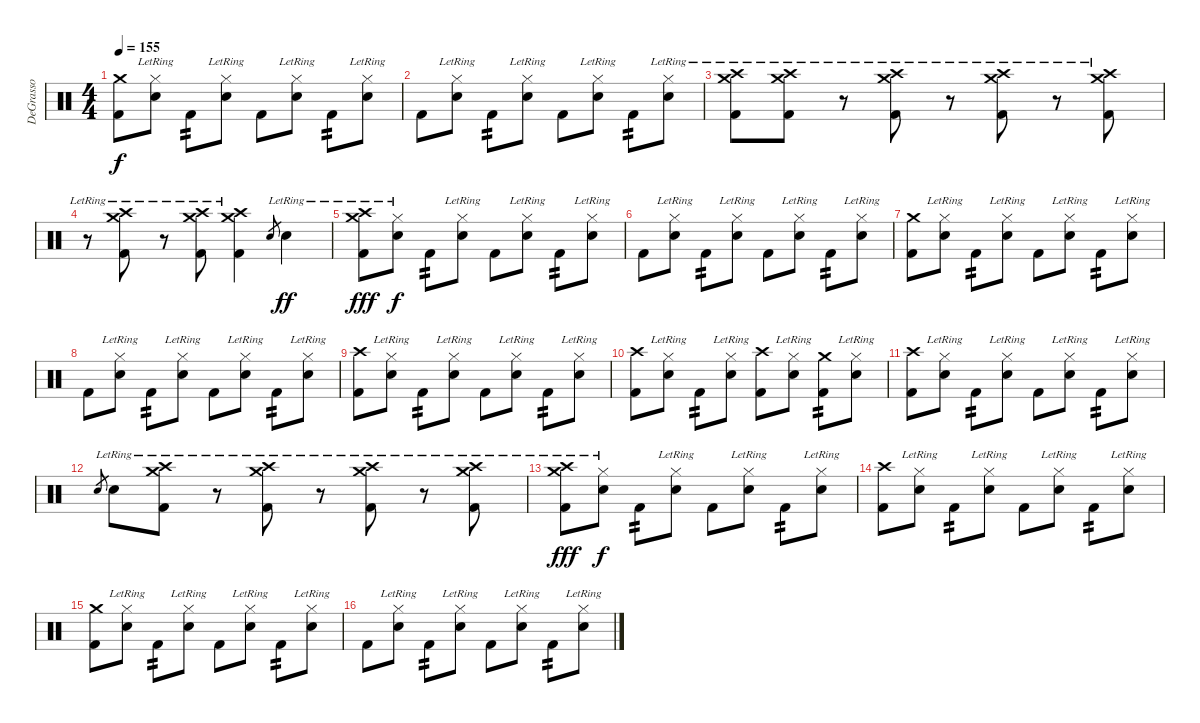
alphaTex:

\track ("DeGrasso" "DeGrasso") {instrument percussion}
\staff {score}
\articulation defaults
\ts (4 4)
\tempo 155
\clef neutral
\ks c
("Crash medium (hit)" "Kick (hit) 2").8{dy f} ("Hi-Hat (closed)"{lr} "Electric Snare (hit)"{lr}).8 "Kick (hit) 2".8{tp 2} ("Hi-Hat (closed)"{lr} "Electric Snare (hit)"{lr}).8 "Kick (hit) 2".8 ("Hi-Hat (closed)"{lr} "Electric Snare (hit)"{lr}).8 "Kick (hit) 2".8{tp 2} ("Hi-Hat (closed)"{lr} "Electric Snare (hit)"{lr}).8 |
"Kick (hit) 2".8 ("Hi-Hat (closed)"{lr} "Electric Snare (hit)"{lr}).8 "Kick (hit) 2".8{tp 2} ("Hi-Hat (closed)"{lr} "Electric Snare (hit)"{lr}).8 "Kick (hit) 2".8 ("Hi-Hat (closed)"{lr} "Electric Snare (hit)"{lr}).8 "Kick (hit) 2".8{tp 2} ("Hi-Hat (closed)"{lr} "Electric Snare (hit)"{lr}).8 |
("Crash high (hit)"{lr} "Crash medium (hit)"{lr} "Kick (hit) 2"{lr}).8 ("Crash high (hit)"{lr} "Crash medium (hit)"{lr} "Kick (hit) 2"{lr}).8 r.8 ("Crash high (hit)"{lr} "Crash medium (hit)"{lr} "Kick (hit) 2"{lr}).8 r.8 ("Crash high (hit)"{lr} "Crash medium (hit)"{lr} "Kick (hit) 2"{lr}).8 r.8 ("Crash high (hit)"{lr} "Crash medium (hit)"{lr} "Kick (hit) 2"{lr}).8 |
r.8 ("Crash high (hit)"{lr} "Crash medium (hit)"{lr} "Kick (hit) 2"{lr}).8 r.8 ("Crash high (hit)"{lr} "Crash medium (hit)"{lr} "Kick (hit) 2"{lr}).8 ("Crash high (hit)"{lr} "Crash medium (hit)"{lr} "Kick (hit) 2"{lr}).4 "Electric Snare (hit)".8{gr} "Electric Snare (hit)"{lr}.4{dy ff} |
("Crash high (hit)"{lr} "Crash medium (hit)"{lr} "Kick (hit) 2").8{dy fff} ("Hi-Hat (closed)"{lr} "Electric Snare (hit)"{lr}).8{dy f} "Kick (hit) 2".8{tp 2} ("Hi-Hat (closed)"{lr} "Electric Snare (hit)"{lr}).8 "Kick (hit) 2".8 ("Hi-Hat (closed)"{lr} "Electric Snare (hit)"{lr}).8 "Kick (hit) 2".8{tp 2} ("Hi-Hat (closed)"{lr} "Electric Snare (hit)"{lr}).8 |
"Kick (hit) 2".8 ("Hi-Hat (closed)"{lr} "Electric Snare (hit)"{lr}).8 "Kick (hit) 2".8{tp 2} ("Hi-Hat (closed)"{lr} "Electric Snare (hit)"{lr}).8 "Kick (hit) 2".8 ("Hi-Hat (closed)"{lr} "Electric Snare (hit)"{lr}).8 "Kick (hit) 2".8{tp 2} ("Hi-Hat (closed)"{lr} "Electric Snare (hit)"{lr}).8 |
("Crash medium (hit)" "Kick (hit) 2").8 ("Hi-Hat (closed)"{lr} "Electric Snare (hit)"{lr}).8 "Kick (hit) 2".8{tp 2} ("Hi-Hat (closed)"{lr} "Electric Snare (hit)"{lr}).8 "Kick (hit) 2".8 ("Hi-Hat (closed)"{lr} "Electric Snare (hit)"{lr}).8 "Kick (hit) 2".8{tp 2} ("Hi-Hat (closed)"{lr} "Electric Snare (hit)"{lr}).8 |
"Kick (hit) 2".8 ("Hi-Hat (closed)"{lr} "Electric Snare (hit)"{lr}).8 "Kick (hit) 2".8{tp 2} ("Hi-Hat (closed)"{lr} "Electric Snare (hit)"{lr}).8 "Kick (hit) 2".8 ("Hi-Hat (closed)"{lr} "Electric Snare (hit)"{lr}).8 "Kick (hit) 2".8{tp 2} ("Hi-Hat (closed)"{lr} "Electric Snare (hit)"{lr}).8 |
("Crash high (hit)" "Kick (hit) 2").8 ("Hi-Hat (closed)"{lr} "Electric Snare (hit)"{lr}).8 "Kick (hit) 2".8{tp 2} ("Hi-Hat (closed)"{lr} "Electric Snare (hit)"{lr}).8 "Kick (hit) 2".8 ("Hi-Hat (closed)"{lr} "Electric Snare (hit)"{lr}).8 "Kick (hit) 2".8{tp 2} ("Hi-Hat (closed)"{lr} "Electric Snare (hit)"{lr}).8 |
("Crash high (hit)" "Kick (hit) 2").8 ("Hi-Hat (closed)"{lr} "Electric Snare (hit)"{lr}).8 "Kick (hit) 2".8{tp 2} ("Hi-Hat (closed)"{lr} "Electric Snare (hit)"{lr}).8 ("Crash high (hit)" "Kick (hit) 2").8 ("Hi-Hat (closed)"{lr} "Electric Snare (hit)"{lr}).8 ("Crash medium (hit)" "Kick (hit) 2").8{tp 2} ("Hi-Hat (closed)"{lr} "Electric Snare (hit)"{lr}).8 |
("Crash high (hit)" "Kick (hit) 2").8 ("Hi-Hat (closed)"{lr} "Electric Snare (hit)"{lr}).8 "Kick (hit) 2".8{tp 2} ("Hi-Hat (closed)"{lr} "Electric Snare (hit)"{lr}).8 "Kick (hit) 2".8 ("Hi-Hat (closed)"{lr} "Electric Snare (hit)"{lr}).8 "Kick (hit) 2".8{tp 2} ("Hi-Hat (closed)"{lr} "Electric Snare (hit)"{lr}).8 |
"Electric Snare (hit)".8{gr} "Electric Snare (hit)"{lr}.8 ("Crash medium (hit)"{lr} "Crash high (hit)"{lr} "Kick (hit) 2"{lr}).8 r.8 ("Crash medium (hit)"{lr} "Crash high (hit)"{lr} "Kick (hit) 2"{lr}).8 r.8 ("Crash medium (hit)"{lr} "Crash high (hit)"{lr} "Kick (hit) 2"{lr}).8 r.8 ("Crash medium (hit)"{lr} "Crash high (hit)"{lr} "Kick (hit) 2"{lr}).8 |
("Crash high (hit)"{lr} "Crash medium (hit)"{lr} "Kick (hit) 2").8{dy fff} ("Hi-Hat (closed)"{lr} "Electric Snare (hit)"{lr}).8{dy f} "Kick (hit) 2".8{tp 2} ("Hi-Hat (closed)"{lr} "Electric Snare (hit)"{lr}).8 "Kick (hit) 2".8 ("Hi-Hat (closed)"{lr} "Electric Snare (hit)"{lr}).8 "Kick (hit) 2".8{tp 2} ("Hi-Hat (closed)"{lr} "Electric Snare (hit)"{lr}).8 |
("Crash high (hit)" "Kick (hit) 2").8 ("Hi-Hat (closed)"{lr} "Electric Snare (hit)"{lr}).8 "Kick (hit) 2".8{tp 2} ("Hi-Hat (closed)"{lr} "Electric Snare (hit)"{lr}).8 "Kick (hit) 2".8 ("Hi-Hat (closed)"{lr} "Electric Snare (hit)"{lr}).8 "Kick (hit) 2".8{tp 2} ("Hi-Hat (closed)"{lr} "Electric Snare (hit)"{lr}).8 |
("Crash medium (hit)" "Kick (hit) 2").8 ("Hi-Hat (closed)"{lr} "Electric Snare (hit)"{lr}).8 "Kick (hit) 2".8{tp 2} ("Hi-Hat (closed)"{lr} "Electric Snare (hit)"{lr}).8 "Kick (hit) 2".8 ("Hi-Hat (closed)"{lr} "Electric Snare (hit)"{lr}).8 "Kick (hit) 2".8{tp 2} ("Hi-Hat (closed)"{lr} "Electric Snare (hit)"{lr}).8 |
"Kick (hit) 2".8 ("Hi-Hat (closed)"{lr} "Electric Snare (hit)"{lr}).8 "Kick (hit) 2".8{tp 2} ("Hi-Hat (closed)"{lr} "Electric Snare (hit)"{lr}).8 "Kick (hit) 2".8 ("Hi-Hat (closed)"{lr} "Electric Snare (hit)"{lr}).8 "Kick (hit) 2".8{tp 2} ("Hi-Hat (closed)"{lr} "Electric Snare (hit)"{lr}).8
